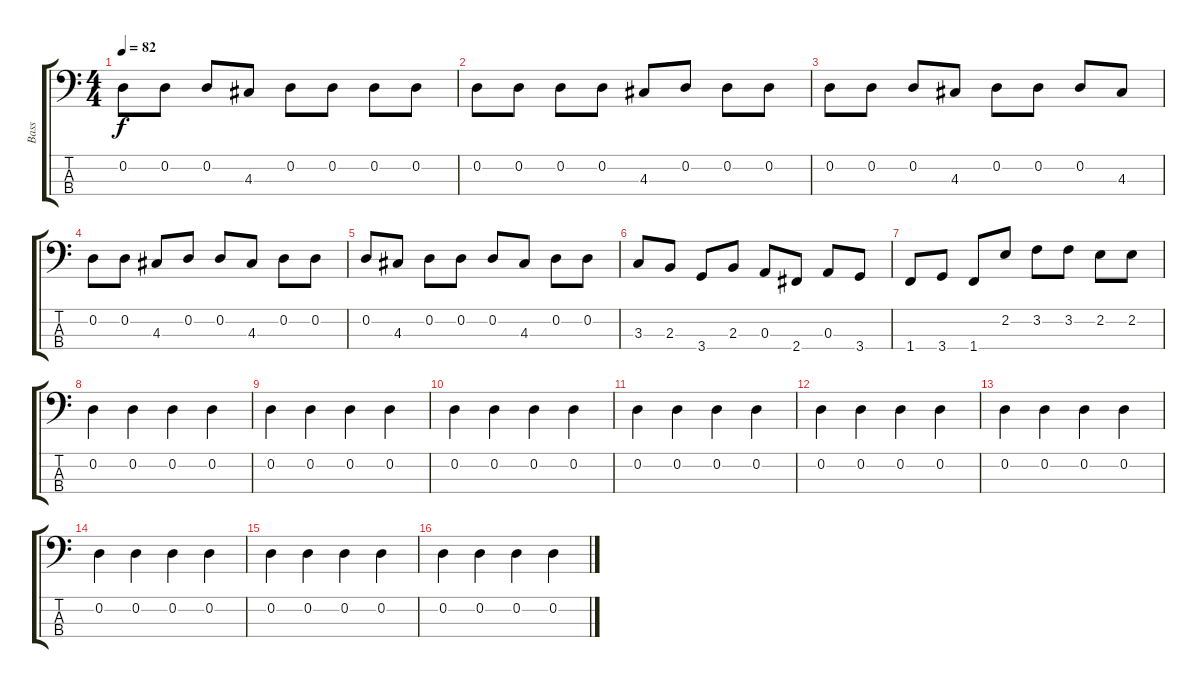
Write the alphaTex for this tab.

\track ("Bass" "Bass") {instrument fretlessbass}
\staff {score tabs}
\tuning (G2 D2 A1 E1) {hide}
\ts (4 4)
\tempo 82
\clef f4
\ks c
0.2.8{dy f} 0.2.8 0.2.8 4.3.8 0.2.8 0.2.8 0.2.8 0.2.8 |
0.2.8 0.2.8 0.2.8 0.2.8 4.3.8 0.2.8 0.2.8 0.2.8 |
0.2.8 0.2.8 0.2.8 4.3.8 0.2.8 0.2.8 0.2.8 4.3.8 |
0.2.8 0.2.8 4.3.8 0.2.8 0.2.8 4.3.8 0.2.8 0.2.8 |
0.2.8 4.3.8 0.2.8 0.2.8 0.2.8 4.3.8 0.2.8 0.2.8 |
3.3.8 2.3.8 3.4.8 2.3.8 0.3.8 2.4.8 0.3.8 3.4.8 |
1.4.8 3.4.8 1.4.8 2.2.8 3.2.8 3.2.8 2.2.8 2.2.8 |
0.2.4 0.2.4 0.2.4 0.2.4 |
0.2.4 0.2.4 0.2.4 0.2.4 |
0.2.4 0.2.4 0.2.4 0.2.4 |
0.2.4 0.2.4 0.2.4 0.2.4 |
0.2.4 0.2.4 0.2.4 0.2.4 |
0.2.4 0.2.4 0.2.4 0.2.4 |
0.2.4 0.2.4 0.2.4 0.2.4 |
0.2.4 0.2.4 0.2.4 0.2.4 |
0.2.4 0.2.4 0.2.4 0.2.4
